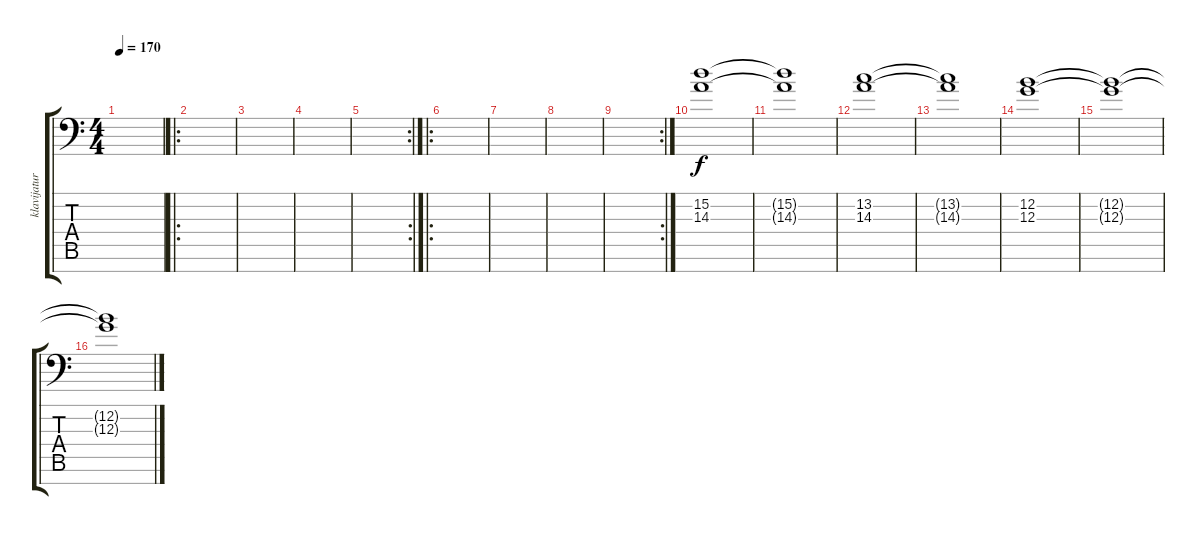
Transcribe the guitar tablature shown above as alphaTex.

\track ("klavijatura 1" "klavijatur") {instrument pad4choir}
\staff {score tabs}
\tuning (E4 B3 G3 D3 A2 E2 A1) {hide}
\ts (4 4)
\tempo 170
\clef f4
\ks c
|
\ro
|
|
|
\rc 2
|
\ro
|
|
|
\rc 2
|
(15.2 14.3).1 |
(15.2{t} 14.3{t}).1 |
(13.2 14.3).1 |
(13.2{t} 14.3{t}).1 |
(12.2 12.3).1 |
(12.2{t} 12.3{t}).1 |
(12.2{t} 12.3{t}).1
